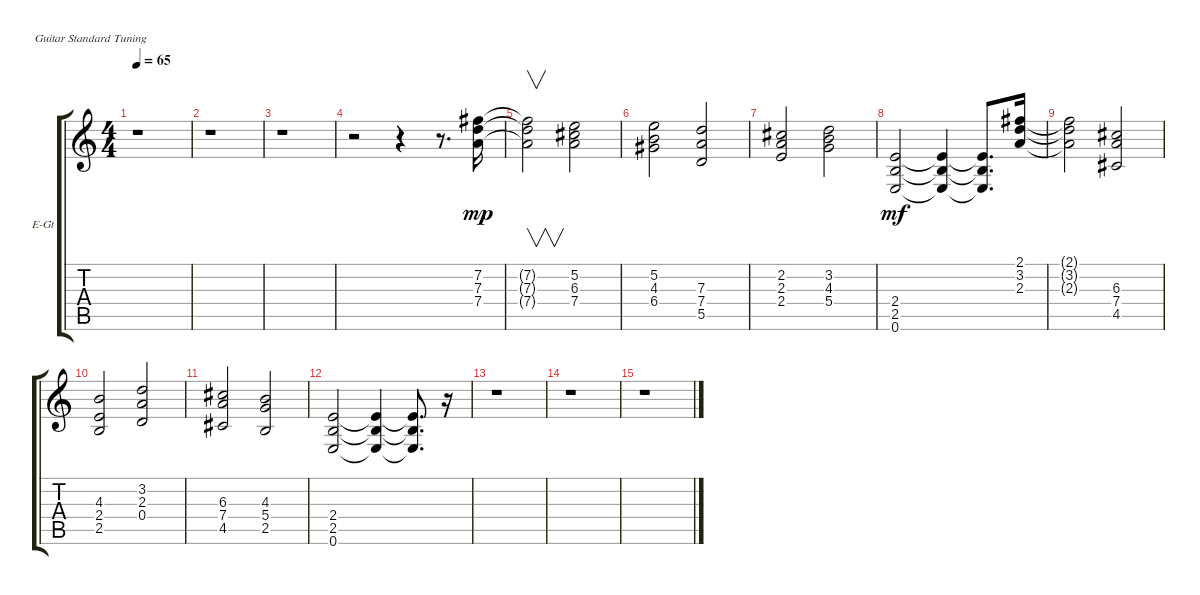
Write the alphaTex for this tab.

\bracketExtendMode groupsimilarinstruments
\firstSystemTrackNameOrientation horizontal
\otherSystemsTrackNameOrientation horizontal
\track ("Guitar" "E-Gt") {instrument distortionguitar}
\staff {score tabs}
\tuning (E4 B3 G3 D3 A2 E2)
\ts (4 4)
\tempo 65
\clef g2
\ks c
r.1{dy mf} |
r.1 |
r.1 |
r.2 r.4 r.8{d} (7.4 7.3 7.2).16{dy mp} |
(7.2{t} 7.3{t} 7.4{t}).2{v} (7.4 6.3 5.2).2 |
(6.4 4.3 5.2).2 (5.5 7.4 7.3).2 |
(2.4 2.3 2.2).2 (5.4 4.3 3.2).2 |
(2.5 0.6 2.4).2{dy mf} (2.5{t} 0.6{t} 2.4{t}).4 (2.5{t} 0.6{t} 2.4{t}).8{d} (2.1 3.2 2.3).16 |
(2.3{t} 3.2{t} 2.1{t}).2 (4.5 7.4 6.3).2 |
(2.5 2.4 4.3).2 (0.4 2.3 3.2).2 |
(4.5 7.4 6.3).2 (2.5 5.4 4.3).2 |
(2.5 0.6 2.4).2 (2.5{t} 0.6{t} 2.4{t}).4 (2.5{t} 0.6{t} 2.4{t}).8{d} r.16 |
r.1 |
r.1 |
r.1
